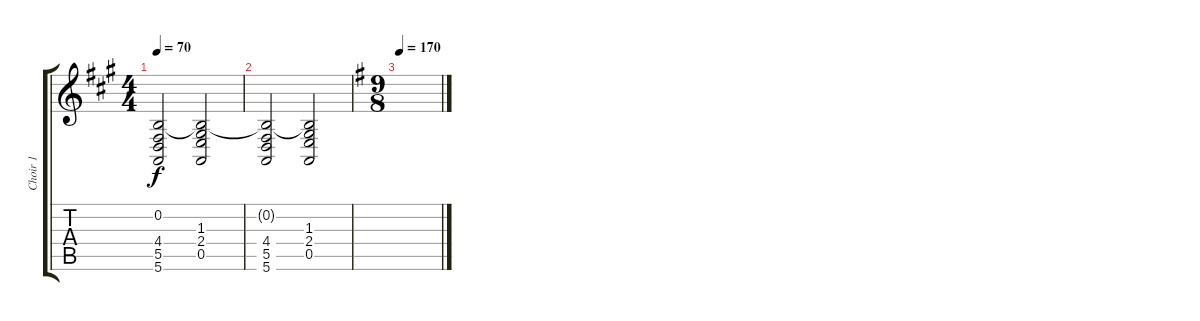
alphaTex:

\track ("Choir 1" "Choir 1") {instrument choiraahs}
\staff {score tabs}
\tuning (E4 B3 G3 D3 A2 E2) {hide}
\ts (4 4)
\tempo 70
\clef g2
\ks a
(0.2 4.4 5.5 5.6).2{dy f} (0.2{t} 1.3 2.4 0.5).2 |
(0.2{t} 4.4 5.5 5.6).2 (0.2{t} 1.3 2.4 0.5).2 |
\ts (9 8)
\tempo 220
\tempo 170
\ks g
